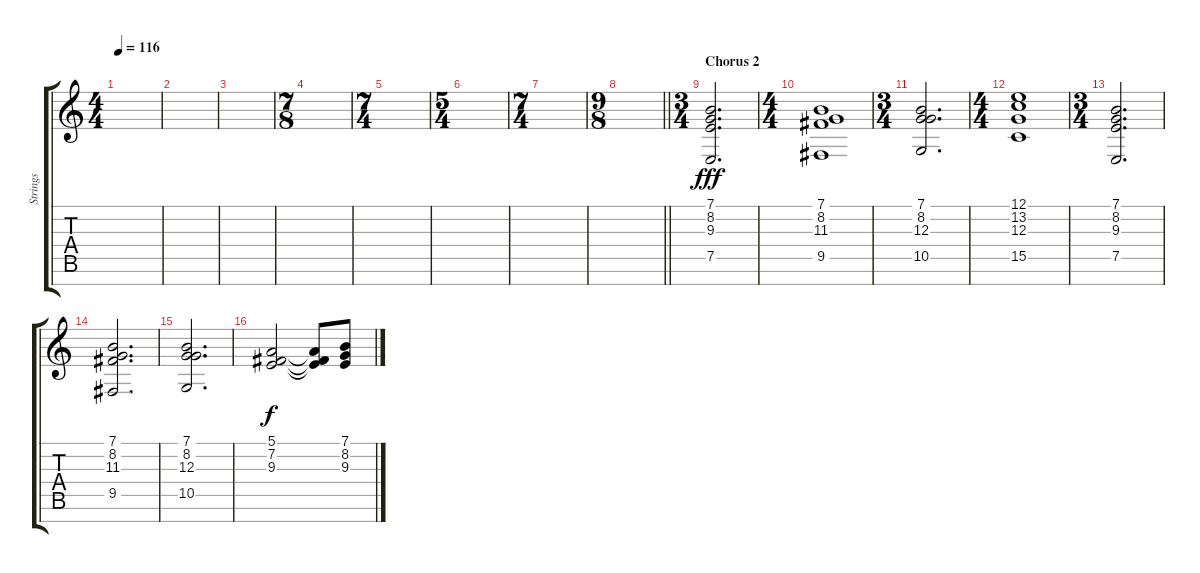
\track ("Strings" "Strings") {instrument drawbarorgan}
\staff {score tabs}
\tuning (E4 B3 G3 D3 A2 E2 B1) {hide}
\ts (4 4)
\tempo 116
\clef g2
\ks c
|
|
|
\ts (7 8)
|
\ts (7 4)
|
\ts (5 4)
|
\ts (7 4)
|
\ts (9 8)
\barLineRight lightlight
|
\ts (3 4)
\section ("" "Chorus 2")
(7.1 8.2 9.3 7.5).2{d dy fff} |
\ts (4 4)
(7.1 8.2 11.3 9.5).1 |
\ts (3 4)
(7.1 8.2 12.3 10.5).2{d} |
\ts (4 4)
(12.1 13.2 12.3 15.5).1 |
\ts (3 4)
(7.1 8.2 9.3 7.5).2{d} |
(7.1 8.2 11.3 9.5).2{d} |
(7.1 8.2 12.3 10.5).2{d} |
(5.1 7.2 9.3).2{dy f} (5.1{t} 7.2{t} 9.3{t}).8 (7.1 8.2 9.3).8
